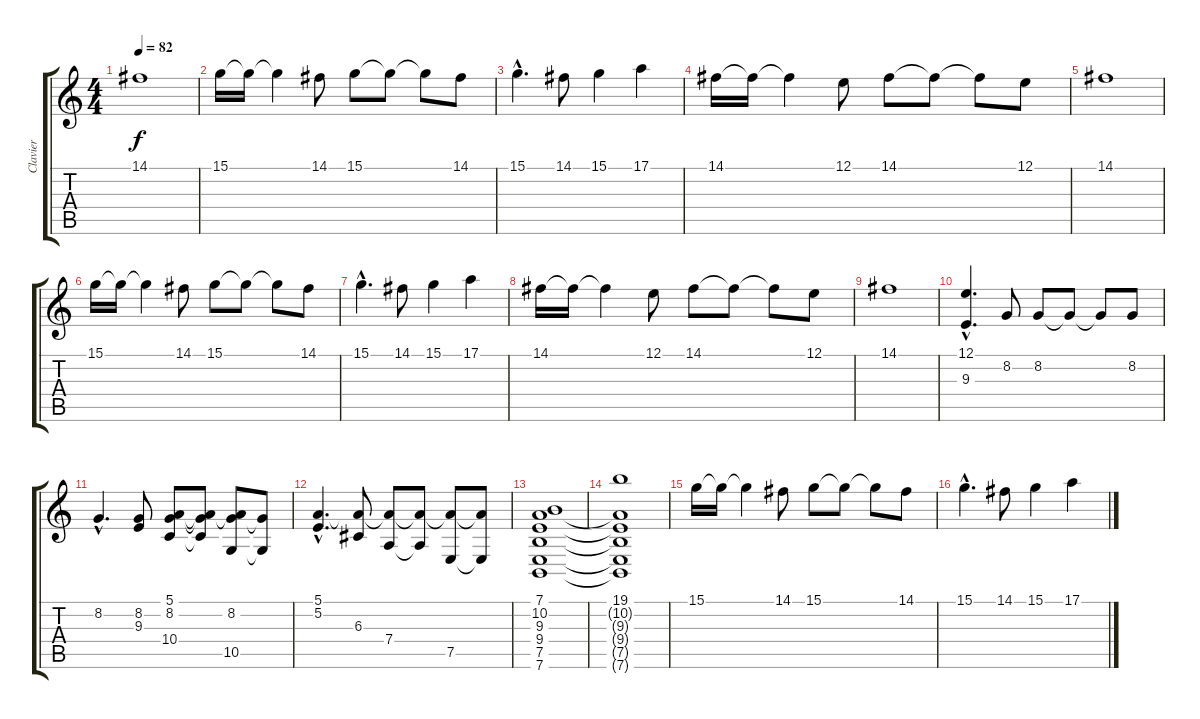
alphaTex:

\track ("Clavier" "Clavier") {instrument stringensemble1}
\staff {score tabs}
\tuning (E4 B3 G3 D3 A2 E2) {hide}
\ts (4 4)
\tempo 82
\clef g2
\ks c
14.1.1{dy f} |
15.1.16 15.1{t}.16 15.1{t}.4 14.1.8 15.1.8 15.1{t}.8 15.1{t}.8 14.1.8 |
15.1{hac}.4{d} 14.1.8 15.1.4 17.1.4 |
14.1.16 14.1{t}.16 14.1{t}.4 12.1.8 14.1.8 14.1{t}.8 14.1{t}.8 12.1.8 |
14.1.1 |
15.1.16 15.1{t}.16 15.1{t}.4 14.1.8 15.1.8 15.1{t}.8 15.1{t}.8 14.1.8 |
15.1{hac}.4{d} 14.1.8 15.1.4 17.1.4 |
14.1.16 14.1{t}.16 14.1{t}.4 12.1.8 14.1.8 14.1{t}.8 14.1{t}.8 12.1.8 |
14.1.1 |
(12.1{hac} 9.3{hac}).4{d} 8.2.8 8.2.8 8.2{t}.8 8.2{t}.8 8.2.8 |
8.2{hac}.4{d} (8.2 9.3).8 (5.1 8.2 10.4).8 (5.1{t} 8.2{t} 10.4{t}).8 (5.1{t} 8.2 10.5).8 (8.2{t} 10.5{t}).8 |
(5.1{hac} 5.2{hac}).4{d} (5.1{t} 6.3).8 (5.1{t} 7.4).8 (5.1{t} 7.4{t}).8 (5.1{t} 7.5).8 (5.1{t} 7.5{t}).8 |
(7.1 10.2 9.3 9.4 7.5 7.6).1 |
(19.1 10.2{t} 9.3{t} 9.4{t} 7.5{t} 7.6{t}).1 |
15.1.16 15.1{t}.16 15.1{t}.4 14.1.8 15.1.8 15.1{t}.8 15.1{t}.8 14.1.8 |
15.1{hac}.4{d} 14.1.8 15.1.4 17.1.4
